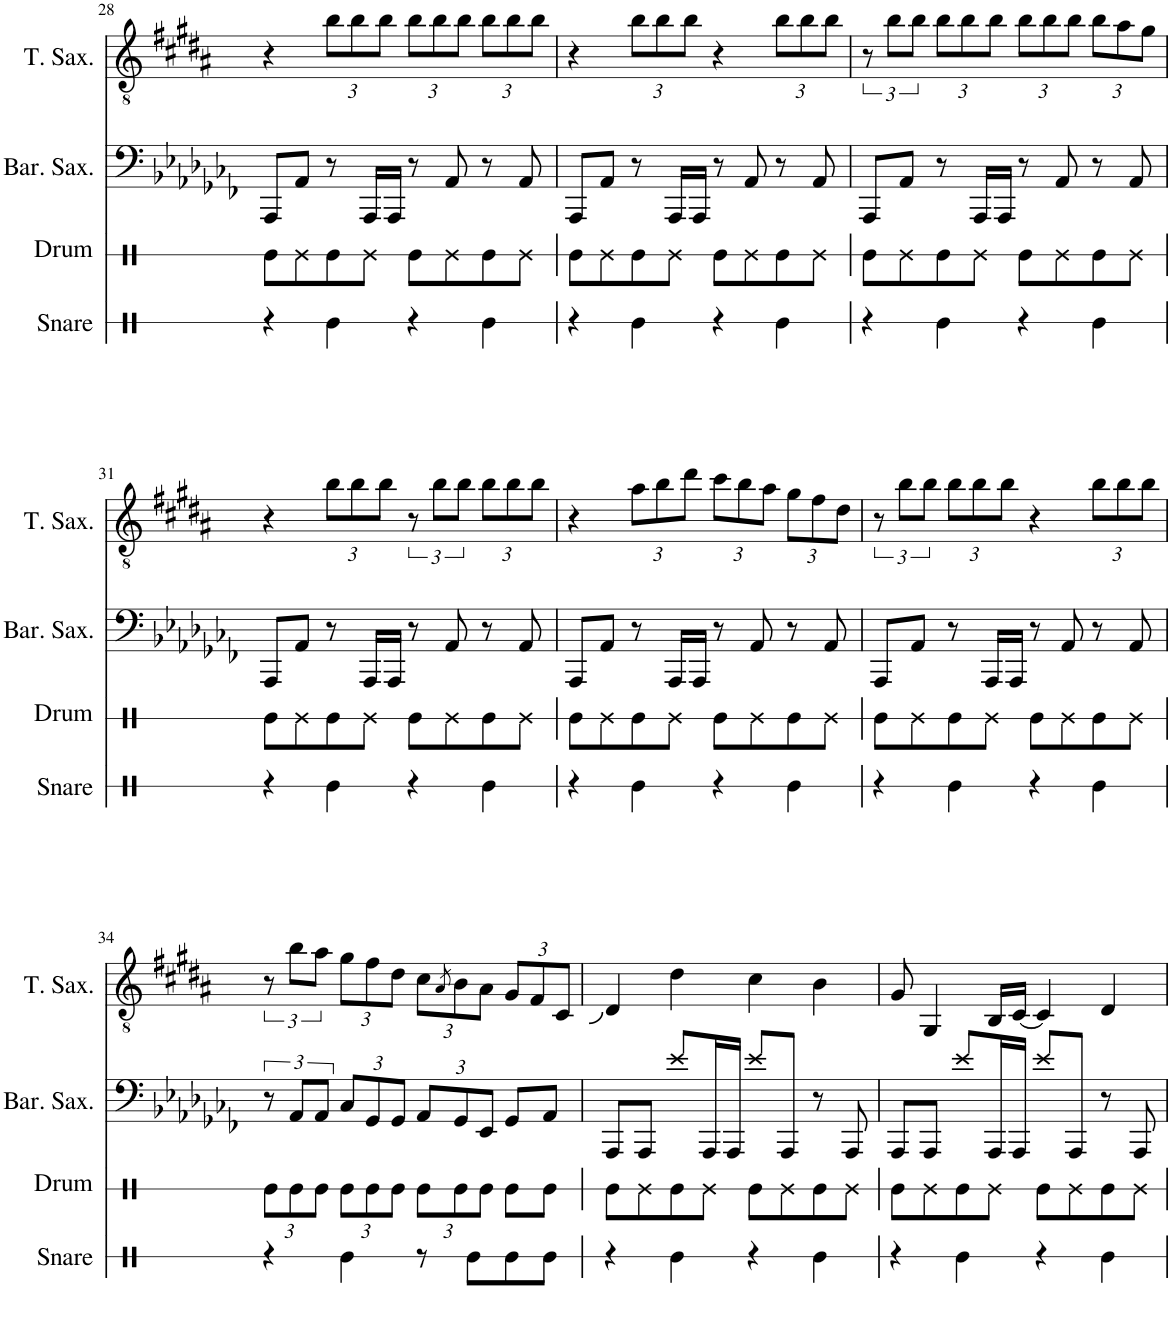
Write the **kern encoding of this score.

**kern	**kern
*part2	*part1
*staff2	*staff1
*I"Bari Sax	*I"Ten Sax
*I'Bar. Sax.	*I'T. Sax.
!!LO:PB:g=z
*clefF4	*clefGv2
*ITrd12c21	*ITrd8c14
*k[b-e-a-d-g-c-f-]	*k[f#c#g#d#a#]
*M4/4	*M4/4
=28	=28
8AAA-/L	4r
8AA-/J	.
*	*Xbrackettup
8r	12b\L
.	12b\
16AAA-/LL	.
.	12b\J
16AAA-/JJ	.
8r	12b\L
.	12b\
8AA-/	.
.	12b\J
8r	12b\L
.	12b\
8AA-/	.
.	12b\J
=29	=29
8AAA-/L	4r
8AA-/J	.
8r	12b\L
.	12b\
16AAA-/LL	.
.	12b\J
16AAA-/JJ	.
8r	4r
8AA-/	.
8r	12b\L
.	12b\
8AA-/	.
.	12b\J
=30	=30
*	*brackettup
8AAA-/L	12r
.	12b\L
8AA-/J	.
.	12b\J
*	*Xbrackettup
8r	12b\L
.	12b\
16AAA-/LL	.
.	12b\J
16AAA-/JJ	.
8r	12b\L
.	12b\
8AA-/	.
.	12b\J
8r	12b\L
.	12a#\
8AA-/	.
.	12g#\J
!!LO:LB:g=z
=31	=31
8AAA-/L	4r
8AA-/J	.
8r	12b\L
.	12b\
16AAA-/LL	.
.	12b\J
16AAA-/JJ	.
*	*brackettup
8r	12r
.	12b\L
8AA-/	.
.	12b\J
*	*Xbrackettup
8r	12b\L
.	12b\
8AA-/	.
.	12b\J
=32	=32
8AAA-/L	4r
8AA-/J	.
8r	12a#\L
.	12b\
16AAA-/LL	.
.	12dd#\J
16AAA-/JJ	.
8r	12cc#\L
.	12b\
8AA-/	.
.	12a#\J
8r	12g#\L
.	12f#\
8AA-/	.
.	12d#\J
=33	=33
*	*brackettup
8AAA-/L	12r
.	12b\L
8AA-/J	.
.	12b\J
*	*Xbrackettup
8r	12b\L
.	12b\
16AAA-/LL	.
.	12b\J
16AAA-/JJ	.
8r	4r
8AA-/	.
8r	12b\L
.	12b\
8AA-/	.
.	12b\J
!!LO:LB:g=z
=34	=34
*	*brackettup
12r	12r
12AA-/L	12b\L
12AA-/J	12a#\J
*Xbrackettup	*Xbrackettup
12C-/L	12g#\L
12GG-/	12f#\
12GG-/J	12d#\J
12AA-/L	12c#\L
.	8qA#/
12GG-/	12B\
12EE-/J	12A#\J
8GG-/L	12G#/L
.	12F#/
8AA-/J	.
.	12C#/J
=35	=35
8AAA-/L	4D#/
8AAA-/J	.
8e-/L	4d#\
16AAA-/L	.
16AAA-/JJ	.
8e-/L	4c#\
8AAA-/J	.
8r	4B\
8AAA-/	.
=36	=36
8AAA-/L	8G#/
8AAA-/J	4GG#/
8e-/L	.
16AAA-/L	16BB/LL
16AAA-/JJ	[16C#/JJ
8e-/L	4C#/]
8AAA-/J	.
8r	4D#/
8AAA-/	.
=	=
*-	*-
